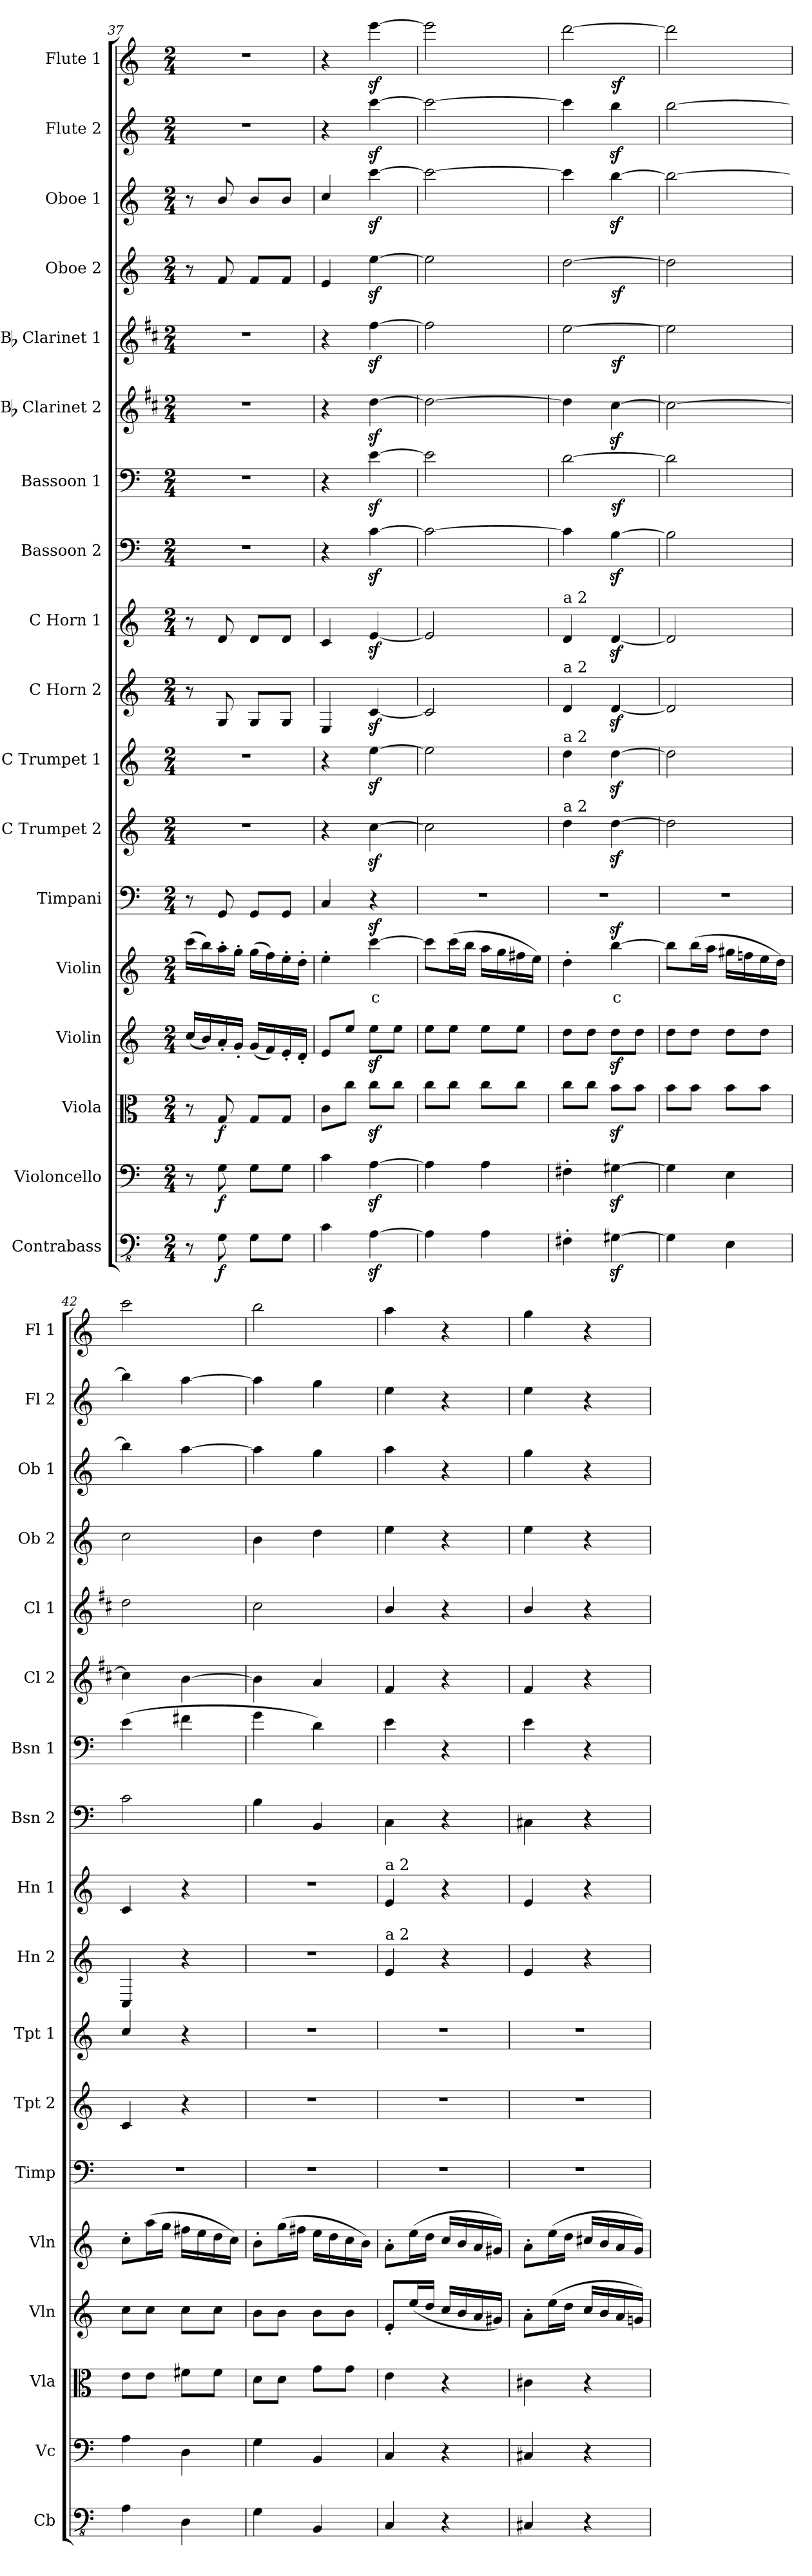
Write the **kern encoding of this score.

**kern	**dynam	**kern	**dynam	**kern	**dynam	**kern	**kern	**text	**kern	**kern	**kern	**kern	**kern	**kern	**kern	**dynam	**kern	**kern	**dynam	**kern	**dynam	**kern	**kern	**kern	**dynam
*part18	*part18	*part17	*part17	*part16	*part16	*part15	*part14	*part14	*part13	*part12	*part11	*part10	*part9	*part8	*part7	*part7	*part6	*part5	*part5	*part4	*part4	*part3	*part2	*part1	*part1
*staff18	*staff18	*staff17	*staff17	*staff16	*staff16	*staff15	*staff14	*staff14	*staff13	*staff12	*staff11	*staff10	*staff9	*staff8	*staff7	*staff7	*staff6	*staff5	*staff5	*staff4	*staff4	*staff3	*staff2	*staff1	*staff1
*I"Contrabass	*	*I"Violoncello	*	*I"Viola	*	*I"Violin	*I"Violin	*	*I"Timpani	*I"C Trumpet 2	*I"C Trumpet 1	*I"C Horn 2	*I"C Horn 1	*I"Bassoon 2	*I"Bassoon 1	*	*I"Bb Clarinet 2	*I"Bb Clarinet 1	*	*I"Oboe 2	*	*I"Oboe 1	*I"Flute 2	*I"Flute 1	*
*I'Cb	*	*I'Vc	*	*I'Vla	*	*I'Vln	*I'Vln	*	*I'Timp	*I'Tpt 2	*I'Tpt 1	*I'Hn 2	*I'Hn 1	*I'Bsn 2	*I'Bsn 1	*	*I'Cl 2	*I'Cl 1	*	*I'Ob 2	*	*I'Ob 1	*I'Fl 2	*I'Fl 1	*
*clefFv4	*	*clefF4	*	*clefC3	*	*clefG2	*clefG2	*	*clefF4	*clefG2	*clefG2	*clefG2	*clefG2	*clefF4	*clefF4	*	*clefG2	*clefG2	*	*clefG2	*	*clefG2	*clefG2	*clefG2	*
*	*	*	*	*	*	*	*	*	*	*	*	*ITrd7c12	*ITrd7c12	*	*	*	*ITrd1c2	*ITrd1c2	*	*	*	*	*	*	*
*k[]	*	*k[]	*	*k[]	*	*k[]	*k[]	*	*k[]	*k[]	*k[]	*k[]	*k[]	*k[]	*k[]	*	*k[]	*k[]	*	*k[]	*	*k[]	*k[]	*k[]	*
*M2/4	*	*M2/4	*	*M2/4	*	*M2/4	*M2/4	*	*M2/4	*M2/4	*M2/4	*M2/4	*M2/4	*M2/4	*M2/4	*	*M2/4	*M2/4	*	*M2/4	*	*M2/4	*M2/4	*M2/4	*
=37	=37	=37	=37	=37	=37	=37	=37	=37	=37	=37	=37	=37	=37	=37	=37	=37	=37	=37	=37	=37	=37	=37	=37	=37	=37
8r	.	8r	.	8r	.	(16ccLL	(16cccLL	.	8r	2r	2r	8r	8r	2r	2r	.	2r	2r	.	8r	.	8r	2r	2r	.
.	.	.	.	.	.	16b)	16bb)	.	.	.	.	.	.	.	.	.	.	.	.	.	.	.	.	.	.
!	!LO:DY:b	!	!LO:DY:b	!	!LO:DY:b	!	!	!	!	!	!	!	!	!	!	!	!	!	!	!	!	!	!	!	!
8GG	f	8G	f	8G	f	16a'	16aa'	.	8GG	.	.	8GG/	8D/	.	.	.	.	.	.	8f/	.	8b/	.	.	.
.	.	.	.	.	.	16g'JJ	16gg'JJ	.	.	.	.	.	.	.	.	.	.	.	.	.	.	.	.	.	.
8GGL	.	8GL	.	8GL	.	(16gLL	(16ggLL	.	8GGL	.	.	8GG/L	8D/L	.	.	.	.	.	.	8f/L	.	8b/L	.	.	.
.	.	.	.	.	.	16f)	16ff)	.	.	.	.	.	.	.	.	.	.	.	.	.	.	.	.	.	.
8GGJ	.	8GJ	.	8GJ	.	16e'	16ee'	.	8GGJ	.	.	8GG/J	8D/J	.	.	.	.	.	.	8f/J	.	8b/J	.	.	.
.	.	.	.	.	.	16d'JJ	16dd'JJ	.	.	.	.	.	.	.	.	.	.	.	.	.	.	.	.	.	.
=38	=38	=38	=38	=38	=38	=38	=38	=38	=38	=38	=38	=38	=38	=38	=38	=38	=38	=38	=38	=38	=38	=38	=38	=38	=38
4C	.	4c	.	8cL	.	8eL	4ee'	.	4C	4r	4r	4EE/	4C/	4r	4r	.	4r	4r	.	4e/	.	4cc/	4r	4r	.
.	.	.	.	8ccJ	.	8eeJ	.	.	.	.	.	.	.	.	.	.	.	.	.	.	.	.	.	.	.
[4AAz<	.	[4Az<	.	8ccz<L	.	8eez<L	[4cccz<	c	4r	[4ccz<\	[4eez<\	[4Cz</	[4Ez</	[4cz<	[4ez<	.	[4ccz<	[4eez<	.	[4eez<\	.	[4cccz<\	[4cccz<	[4eeez<	.
.	.	.	.	8ccJ	.	8eeJ	.	.	.	.	.	.	.	.	.	.	.	.	.	.	.	.	.	.	.
=39	=39	=39	=39	=39	=39	=39	=39	=39	=39	=39	=39	=39	=39	=39	=39	=39	=39	=39	=39	=39	=39	=39	=39	=39	=39
4AA]	.	4A]	.	8ccL	.	8eeL	8cccL]	.	2r	2cc\]	2ee\]	2C/]	2E/]	2c_	2e]	.	2cc_	2ee]	.	2ee\]	.	2ccc\_	2ccc_	2eee]	.
.	.	.	.	8ccJ	.	8eeJ	(16cccL	.	.	.	.	.	.	.	.	.	.	.	.	.	.	.	.	.	.
.	.	.	.	.	.	.	16bbJJ	.	.	.	.	.	.	.	.	.	.	.	.	.	.	.	.	.	.
4AA	.	4A	.	8ccL	.	8eeL	16aaLL	.	.	.	.	.	.	.	.	.	.	.	.	.	.	.	.	.	.
.	.	.	.	.	.	.	16gg	.	.	.	.	.	.	.	.	.	.	.	.	.	.	.	.	.	.
.	.	.	.	8ccJ	.	8eeJ	16ff#X	.	.	.	.	.	.	.	.	.	.	.	.	.	.	.	.	.	.
.	.	.	.	.	.	.	16eeJJ)	.	.	.	.	.	.	.	.	.	.	.	.	.	.	.	.	.	.
=40	=40	=40	=40	=40	=40	=40	=40	=40	=40	=40	=40	=40	=40	=40	=40	=40	=40	=40	=40	=40	=40	=40	=40	=40	=40
*	*	*	*	*	*	*	*	*	*	*	*	*	*	*	*^	*	*	*^	*	*^	*	*	*	*^	*
!	!	!	!	!	!	!	!	!	!	!	!	!	!LO:TX:a:t=a 2	!	!	!	!	!	!	!	!	!	!	!	!	!	!	!	!
!	!	!	!	!	!	!	!	!	!	!	!	!LO:TX:a:t=a 2	!	!	!	!	!	!	!	!	!	!	!	!	!	!	!	!	!
!	!	!	!	!	!	!	!	!	!	!	!LO:TX:a:t=a 2	!	!	!	!	!	!	!	!	!	!	!	!	!	!	!	!	!	!
!	!	!	!	!	!	!	!	!	!	!LO:TX:a:t=a 2	!	!	!	!	!	!	!	!	!	!	!	!	!	!	!	!	!	!	!
4FF#X'	.	4F#X'	.	8ccL	.	8ddL	4dd'	.	2r	4dd	4dd	4D	4D	4c]	[2d	4ryy	.	4cc]	[2dd	4ryy	.	[2dd	4ryy	.	4ccc]	4ccc]	[2ddd	4ryy	.
.	.	.	.	8ccJ	.	8ddJ	.	.	.	.	.	.	.	.	.	.	.	.	.	.	.	.	.	.	.	.	.	.	.
!	!	!	!	!	!	!	!	!	!	!	!	!	!	!	!	!	!LO:DY:b	!	!	!	!LO:DY:b	!	!	!LO:DY:b	!	!	!	!	!LO:DY:b
[4GG#Xz<	.	[4G#Xz<	.	8bz<L	.	8ddz<L	[4bbz<	c	.	[4ddz<	[4ddz<	[4Dz<	[4Dz<	[4Bz<	.	4ryy	sf	[4bz<	.	4ryy	sf	.	4ryy	sf	[4bbz<	4bbz<	.	4ryy	sf
.	.	.	.	8bJ	.	8ddJ	.	.	.	.	.	.	.	.	.	.	.	.	.	.	.	.	.	.	.	.	.	.	.
*	*	*	*	*	*	*	*	*	*	*	*	*	*	*	*	*	*	*	*v	*v	*	*	*	*	*	*	*v	*v	*
*	*	*	*	*	*	*	*	*	*	*	*	*	*	*	*v	*v	*	*	*	*	*v	*v	*	*	*	*	*
=41	=41	=41	=41	=41	=41	=41	=41	=41	=41	=41	=41	=41	=41	=41	=41	=41	=41	=41	=41	=41	=41	=41	=41	=41	=41
4GG#]	.	4G#]	.	8bL	.	8ddL	8bbL]	.	2r	2dd]	2dd]	2D]	2D]	2B]	2d]	.	2b_	2dd]	.	2dd]	.	2bb_	[2bb	2ddd]	.
.	.	.	.	8bJ	.	8ddJ	(16bbL	.	.	.	.	.	.	.	.	.	.	.	.	.	.	.	.	.	.
.	.	.	.	.	.	.	16aaJJ	.	.	.	.	.	.	.	.	.	.	.	.	.	.	.	.	.	.
4EE	.	4E	.	8bL	.	8ddL	16gg#XLL	.	.	.	.	.	.	.	.	.	.	.	.	.	.	.	.	.	.
.	.	.	.	.	.	.	16ffn	.	.	.	.	.	.	.	.	.	.	.	.	.	.	.	.	.	.
.	.	.	.	8bJ	.	8ddJ	16ee	.	.	.	.	.	.	.	.	.	.	.	.	.	.	.	.	.	.
.	.	.	.	.	.	.	16ddJJ)	.	.	.	.	.	.	.	.	.	.	.	.	.	.	.	.	.	.
=42	=42	=42	=42	=42	=42	=42	=42	=42	=42	=42	=42	=42	=42	=42	=42	=42	=42	=42	=42	=42	=42	=42	=42	=42	=42
4AA	.	4A	.	8eL	.	8ccL	8cc'L	.	2r	4c/	4cc/	4CC/	4C/	2c	(4e	.	4b]	2cc	.	2cc	.	4bb]	4bb]	2ccc	.
.	.	.	.	8eJ	.	8ccJ	(16aaL	.	.	.	.	.	.	.	.	.	.	.	.	.	.	.	.	.	.
.	.	.	.	.	.	.	16ggJJ	.	.	.	.	.	.	.	.	.	.	.	.	.	.	.	.	.	.
4DD	.	4D	.	8f#XL	.	8ccL	16ff#XLL	.	.	4r	4r	4r	4r	.	4f#X	.	[4a	.	.	.	.	[4aa	[4aa	.	.
.	.	.	.	.	.	.	16ee	.	.	.	.	.	.	.	.	.	.	.	.	.	.	.	.	.	.
.	.	.	.	8f#J	.	8ccJ	16dd	.	.	.	.	.	.	.	.	.	.	.	.	.	.	.	.	.	.
.	.	.	.	.	.	.	16ccJJ)	.	.	.	.	.	.	.	.	.	.	.	.	.	.	.	.	.	.
=43	=43	=43	=43	=43	=43	=43	=43	=43	=43	=43	=43	=43	=43	=43	=43	=43	=43	=43	=43	=43	=43	=43	=43	=43	=43
4GG	.	4G	.	8dL	.	8bL	8b'L	.	2r	2r	2r	2r	2r	4B	4g	.	4a]	2b	.	4b	.	4aa]	4aa]	2bb	.
.	.	.	.	8dJ	.	8bJ	(16ggL	.	.	.	.	.	.	.	.	.	.	.	.	.	.	.	.	.	.
.	.	.	.	.	.	.	16ff#XJJ	.	.	.	.	.	.	.	.	.	.	.	.	.	.	.	.	.	.
4BBB	.	4BB	.	8gL	.	8bL	16eeLL	.	.	.	.	.	.	4BB	4d)	.	4g	.	.	4dd	.	4gg	4gg	.	.
.	.	.	.	.	.	.	16dd	.	.	.	.	.	.	.	.	.	.	.	.	.	.	.	.	.	.
.	.	.	.	8gJ	.	8bJ	16cc	.	.	.	.	.	.	.	.	.	.	.	.	.	.	.	.	.	.
.	.	.	.	.	.	.	16bJJ)	.	.	.	.	.	.	.	.	.	.	.	.	.	.	.	.	.	.
=44	=44	=44	=44	=44	=44	=44	=44	=44	=44	=44	=44	=44	=44	=44	=44	=44	=44	=44	=44	=44	=44	=44	=44	=44	=44
!	!	!	!	!	!	!	!	!	!	!	!	!	!LO:TX:a:t=a 2	!	!	!	!	!	!	!	!	!	!	!	!
!	!	!	!	!	!	!	!	!	!	!	!	!LO:TX:a:t=a 2	!	!	!	!	!	!	!	!	!	!	!	!	!
4CC	.	4C	.	4e	.	8e'L	8a'L	.	2r	2r	2r	4E	4E	4C\	4e\	.	4e/	4a/	.	4ee\	.	4aa\	4ee\	4aa\	.
.	.	.	.	.	.	(16eeL	(16eeL	.	.	.	.	.	.	.	.	.	.	.	.	.	.	.	.	.	.
.	.	.	.	.	.	16ddJJ	16ddJJ	.	.	.	.	.	.	.	.	.	.	.	.	.	.	.	.	.	.
4r	.	4r	.	4r	.	16ccLL	16ccLL	.	.	.	.	4r	4r	4r	4r	.	4r	4r	.	4r	.	4r	4r	4r	.
.	.	.	.	.	.	16b	16b	.	.	.	.	.	.	.	.	.	.	.	.	.	.	.	.	.	.
.	.	.	.	.	.	16a	16a	.	.	.	.	.	.	.	.	.	.	.	.	.	.	.	.	.	.
.	.	.	.	.	.	16g#XJJ)	16g#XJJ)	.	.	.	.	.	.	.	.	.	.	.	.	.	.	.	.	.	.
=45	=45	=45	=45	=45	=45	=45	=45	=45	=45	=45	=45	=45	=45	=45	=45	=45	=45	=45	=45	=45	=45	=45	=45	=45	=45
4CC#X	.	4C#X	.	4c#X	.	8a'L	8a'L	.	2r	2r	2r	4E	4E	4C#X\	4e\	.	4e/	4a/	.	4ee\	.	4gg\	4ee\	4gg\	.
.	.	.	.	.	.	(16eeL	(16eeL	.	.	.	.	.	.	.	.	.	.	.	.	.	.	.	.	.	.
.	.	.	.	.	.	16ddJJ	16ddJJ	.	.	.	.	.	.	.	.	.	.	.	.	.	.	.	.	.	.
4r	.	4r	.	4r	.	16ccLL	16cc#XLL	.	.	.	.	4r	4r	4r	4r	.	4r	4r	.	4r	.	4r	4r	4r	.
.	.	.	.	.	.	16b	16b	.	.	.	.	.	.	.	.	.	.	.	.	.	.	.	.	.	.
.	.	.	.	.	.	16a	16a	.	.	.	.	.	.	.	.	.	.	.	.	.	.	.	.	.	.
.	.	.	.	.	.	16gnJJ)	16gJJ)	.	.	.	.	.	.	.	.	.	.	.	.	.	.	.	.	.	.
=	=	=	=	=	=	=	=	=	=	=	=	=	=	=	=	=	=	=	=	=	=	=	=	=	=
*-	*-	*-	*-	*-	*-	*-	*-	*-	*-	*-	*-	*-	*-	*-	*-	*-	*-	*-	*-	*-	*-	*-	*-	*-	*-
